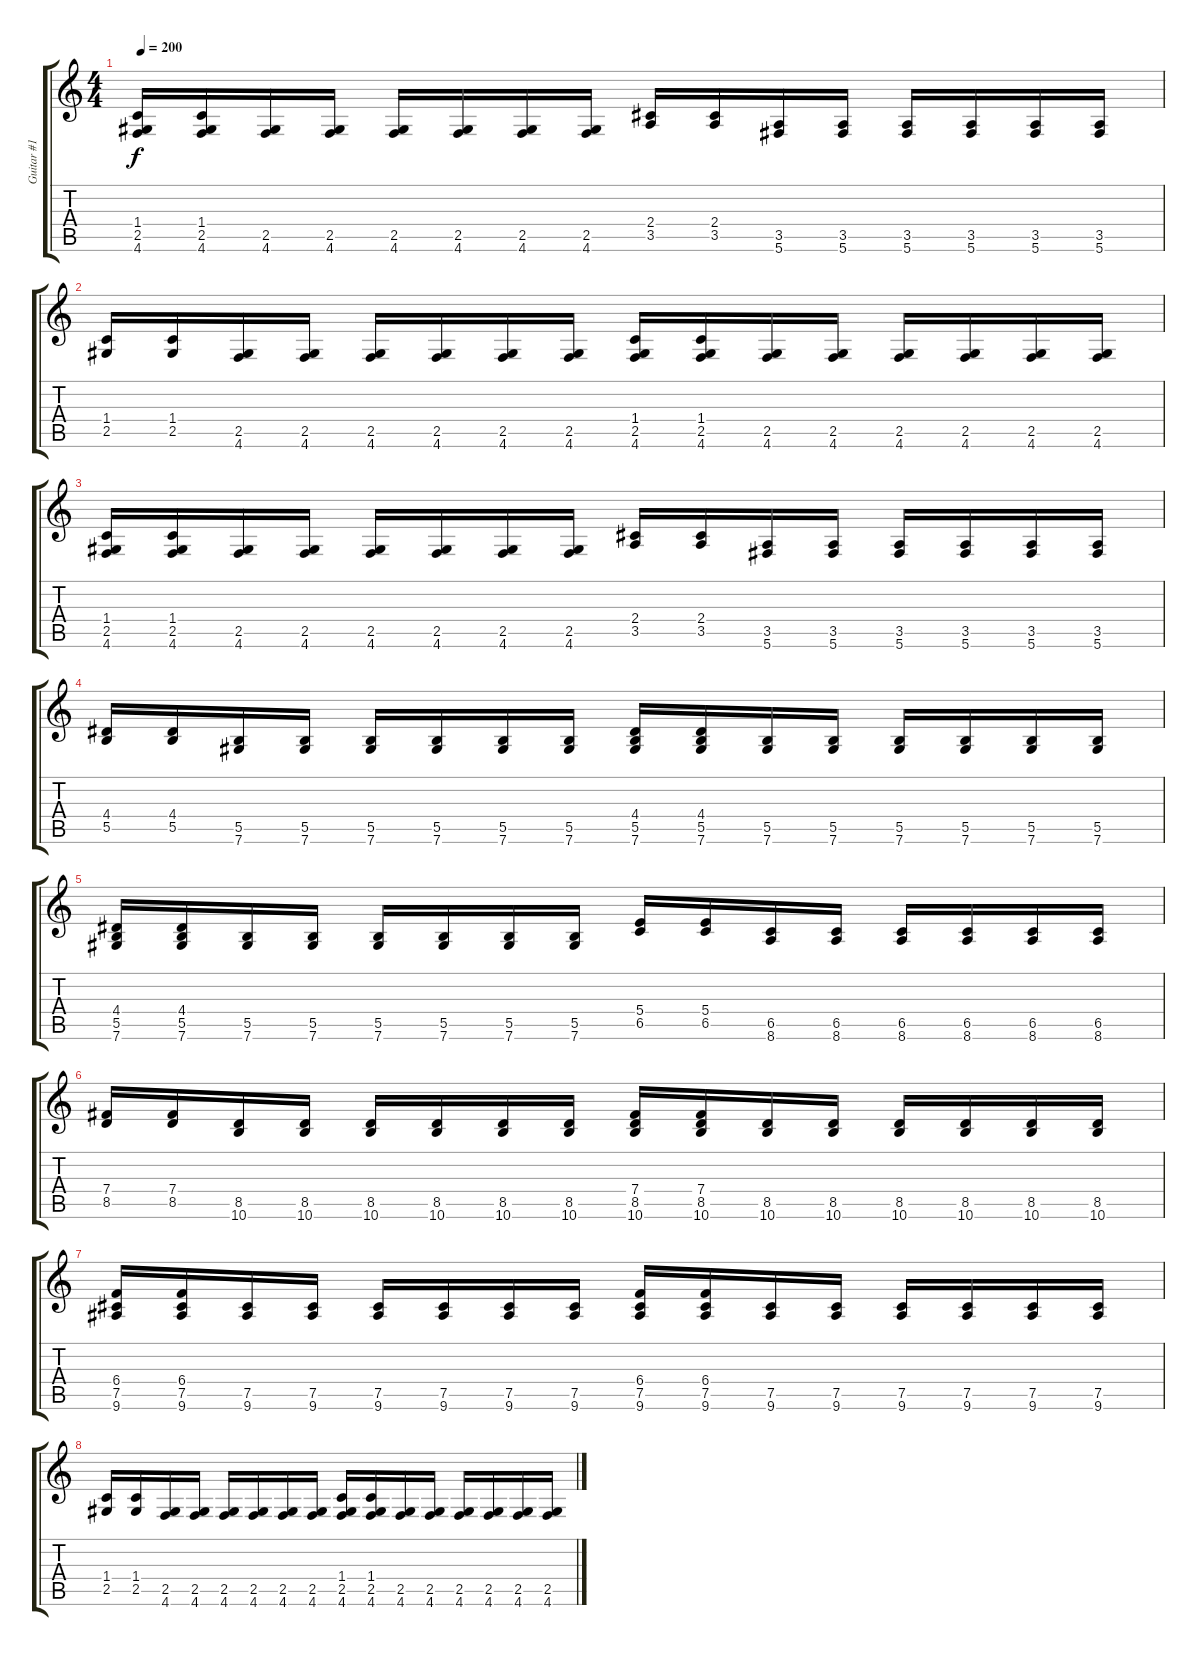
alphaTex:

\track ("Guitar #1" "Guitar #1") {instrument distortionguitar}
\staff {score tabs}
\tuning (Db4 Ab3 E3 B2 Gb2 Db2) {hide}
\ts (4 4)
\tempo 200
\clef g2
\ks c
(1.4 2.5 4.6).16{dy f} (1.4 2.5 4.6).16 (2.5 4.6).16 (2.5 4.6).16 (2.5 4.6).16 (2.5 4.6).16 (2.5 4.6).16 (2.5 4.6).16 (2.4 3.5).16 (2.4 3.5).16 (3.5 5.6).16 (3.5 5.6).16 (3.5 5.6).16 (3.5 5.6).16 (3.5 5.6).16 (3.5 5.6).16 |
(1.4 2.5).16 (1.4 2.5).16 (2.5 4.6).16 (2.5 4.6).16 (2.5 4.6).16 (2.5 4.6).16 (2.5 4.6).16 (2.5 4.6).16 (1.4 2.5 4.6).16 (1.4 2.5 4.6).16 (2.5 4.6).16 (2.5 4.6).16 (2.5 4.6).16 (2.5 4.6).16 (2.5 4.6).16 (2.5 4.6).16 |
(1.4 2.5 4.6).16 (1.4 2.5 4.6).16 (2.5 4.6).16 (2.5 4.6).16 (2.5 4.6).16 (2.5 4.6).16 (2.5 4.6).16 (2.5 4.6).16 (2.4 3.5).16 (2.4 3.5).16 (3.5 5.6).16 (3.5 5.6).16 (3.5 5.6).16 (3.5 5.6).16 (3.5 5.6).16 (3.5 5.6).16 |
(4.4 5.5).16 (4.4 5.5).16 (5.5 7.6).16 (5.5 7.6).16 (5.5 7.6).16 (5.5 7.6).16 (5.5 7.6).16 (5.5 7.6).16 (4.4 5.5 7.6).16 (4.4 5.5 7.6).16 (5.5 7.6).16 (5.5 7.6).16 (5.5 7.6).16 (5.5 7.6).16 (5.5 7.6).16 (5.5 7.6).16 |
(4.4 5.5 7.6).16 (4.4 5.5 7.6).16 (5.5 7.6).16 (5.5 7.6).16 (5.5 7.6).16 (5.5 7.6).16 (5.5 7.6).16 (5.5 7.6).16 (5.4 6.5).16 (5.4 6.5).16 (6.5 8.6).16 (6.5 8.6).16 (6.5 8.6).16 (6.5 8.6).16 (6.5 8.6).16 (6.5 8.6).16 |
(7.4 8.5).16 (7.4 8.5).16 (8.5 10.6).16 (8.5 10.6).16 (8.5 10.6).16 (8.5 10.6).16 (8.5 10.6).16 (8.5 10.6).16 (7.4 8.5 10.6).16 (7.4 8.5 10.6).16 (8.5 10.6).16 (8.5 10.6).16 (8.5 10.6).16 (8.5 10.6).16 (8.5 10.6).16 (8.5 10.6).16 |
(6.4 7.5 9.6).16 (6.4 7.5 9.6).16 (7.5 9.6).16 (7.5 9.6).16 (7.5 9.6).16 (7.5 9.6).16 (7.5 9.6).16 (7.5 9.6).16 (6.4 7.5 9.6).16 (6.4 7.5 9.6).16 (7.5 9.6).16 (7.5 9.6).16 (7.5 9.6).16 (7.5 9.6).16 (7.5 9.6).16 (7.5 9.6).16 |
(1.4 2.5).16 (1.4 2.5).16 (2.5 4.6).16 (2.5 4.6).16 (2.5 4.6).16 (2.5 4.6).16 (2.5 4.6).16 (2.5 4.6).16 (1.4 2.5 4.6).16 (1.4 2.5 4.6).16 (2.5 4.6).16 (2.5 4.6).16 (2.5 4.6).16 (2.5 4.6).16 (2.5 4.6).16 (2.5 4.6).16
